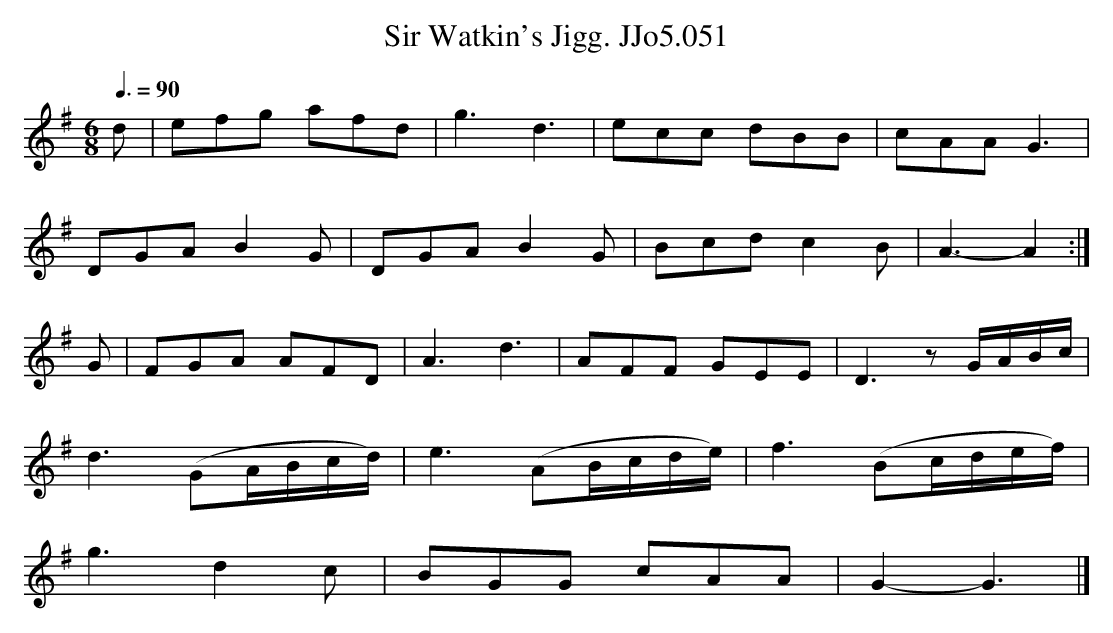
X:1
T:Sir Watkin's Jigg. JJo5.051
M:6/8
L:1/8
Q:3/8=90
K:G
d | efg afd | g3 d3 | ecc dBB | cAA G3 |
DGA B2G | DGA B2G | Bcd c2B | A3- A2 :|
G | FGA AFD | A3 d3 | AFF GEE | D3 zG/A/B/c/ |
d3 (GA/B/c/d/) | e3 (AB/c/d/e/) | f3 (Bc/d/e/f/) |
g3 d2c | BGG cAA | G2- G3 |]
